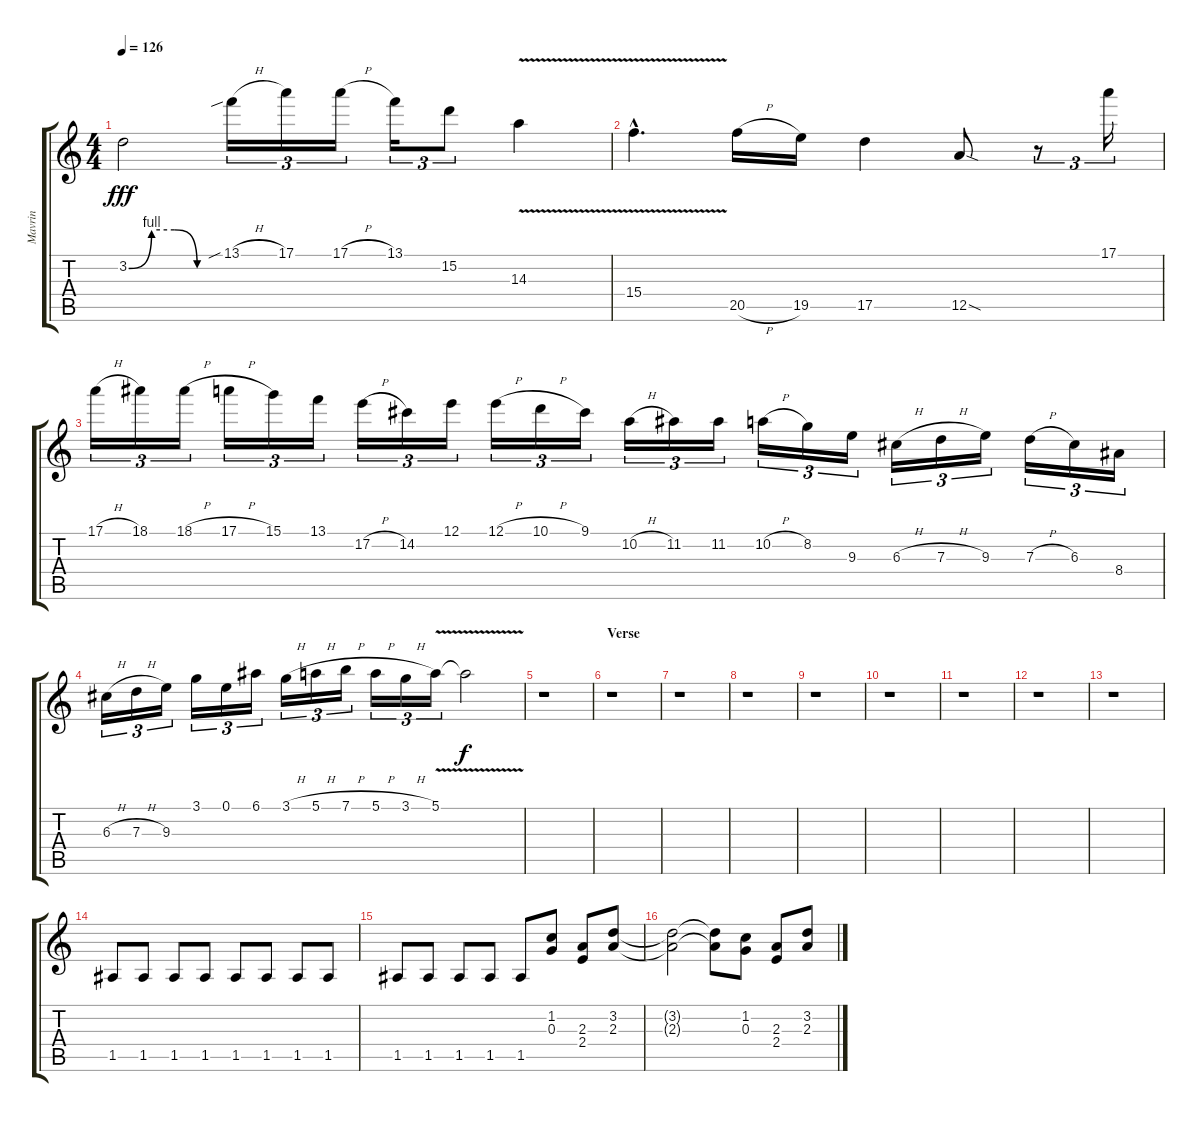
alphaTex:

\track ("Mavrin" "Mavrin") {instrument distortionguitar}
\staff {score tabs}
\tuning (E4 B3 G3 D3 A2 E2) {hide}
\ts (4 4)
\tempo 126
\clef g2
\ks c
3.2{be (custom 0 0 15 4 30 4 45 0 60 0)}.2{dy fff} 13.1{sib h}.16{tu (3 2)} 17.1.16{tu (3 2)} 17.1{h}.16{tu (3 2)} 13.1.16{tu (3 2)} 15.2.8{tu (3 2)} 14.3{v}.4 |
15.4{v hac}.4{d} 20.5{h}.16 19.5.16 17.5.4 12.5{sod}.8 r.8{tu (3 2)} 17.1.16{tu (3 2)} |
17.1{h}.16{tu (3 2)} 18.1.16{tu (3 2)} 18.1{h}.16{tu (3 2)} 17.1{h}.16{tu (3 2)} 15.1.16{tu (3 2)} 13.1.16{tu (3 2)} 17.2{h}.16{tu (3 2)} 14.2.16{tu (3 2)} 12.1.16{tu (3 2)} 12.1{h}.16{tu (3 2)} 10.1{h}.16{tu (3 2)} 9.1.16{tu (3 2)} 10.2{h}.16{tu (3 2)} 11.2.16{tu (3 2)} 11.2.16{tu (3 2)} 10.2{h}.16{tu (3 2)} 8.2.16{tu (3 2)} 9.3.16{tu (3 2)} 6.3{h}.16{tu (3 2)} 7.3{h}.16{tu (3 2)} 9.3.16{tu (3 2)} 7.3{h}.16{tu (3 2)} 6.3.16{tu (3 2)} 8.4.16{tu (3 2)} |
6.3{h}.16{tu (3 2)} 7.3{h}.16{tu (3 2)} 9.3.16{tu (3 2)} 3.1.16{tu (3 2)} 0.1.16{tu (3 2)} 6.1.16{tu (3 2)} 3.1{h}.16{tu (3 2)} 5.1{h}.16{tu (3 2)} 7.1{h}.16{tu (3 2)} 5.1{h}.16{tu (3 2)} 3.1{h}.16{tu (3 2)} 5.1{v}.16{tu (3 2)} 5.1{t}.2{dy f} |
r.1 |
\section ("" "Verse")
r.1 |
r.1 |
r.1 |
r.1 |
r.1 |
r.1 |
r.1 |
r.1 |
1.5.8{volume 10} 1.5.8 1.5.8 1.5.8 1.5.8 1.5.8 1.5.8 1.5.8 |
1.5.8 1.5.8 1.5.8 1.5.8 1.5.8 (1.2 0.3).8 (2.3 2.4).8 (3.2 2.3).8 |
(3.2{t} 2.3{t}).2 (3.2{t} 2.3{t}).8 (1.2 0.3).8 (2.3 2.4).8 (3.2 2.3).8
